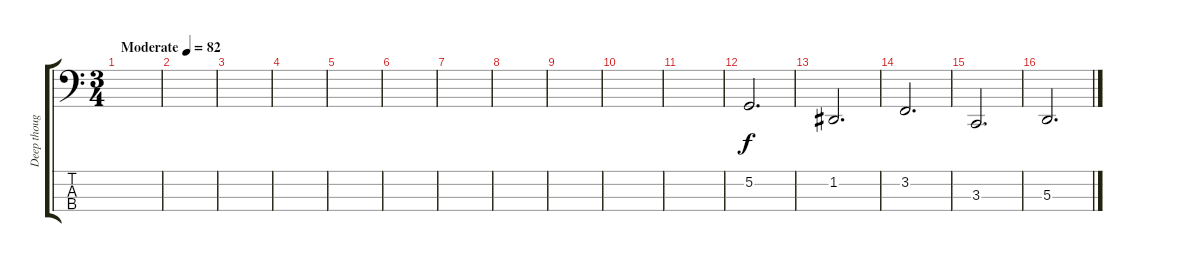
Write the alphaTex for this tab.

\track ("Deep thoughts" "Deep thoug") {instrument fx4atmosphere}
\staff {score tabs}
\tuning (G2 D2 A1 E1) {hide}
\ts (3 4)
\tempo (82 "Moderate")
\clef f4
\ks c
|
|
|
|
|
|
|
|
|
|
|
5.2.2{d} |
1.2.2{d} |
3.2.2{d} |
3.3.2{d} |
5.3.2{d}
